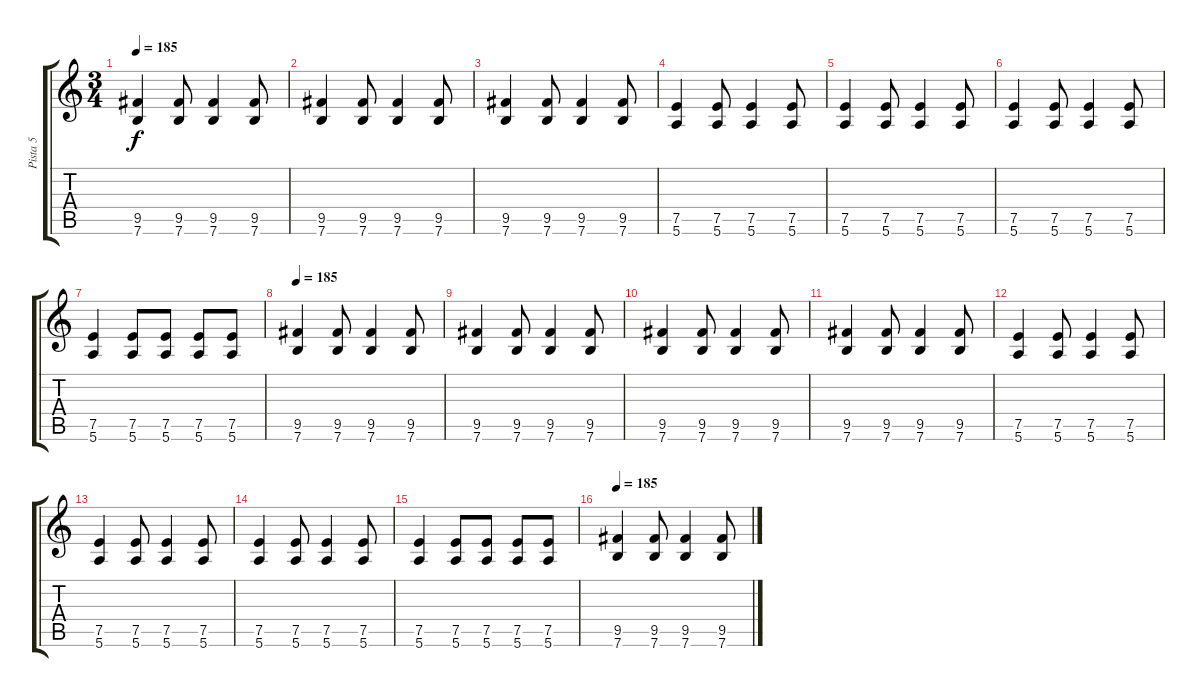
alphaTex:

\track ("Pista 5" "Pista 5") {instrument distortionguitar}
\staff {score tabs}
\tuning (E4 B3 G3 D3 A2 E2) {hide}
\ts (3 4)
\tempo 185
\clef g2
\ks c
(9.5 7.6).4{dy f} (9.5 7.6).8 (9.5 7.6).4 (9.5 7.6).8 |
(9.5 7.6).4 (9.5 7.6).8 (9.5 7.6).4 (9.5 7.6).8 |
(9.5 7.6).4 (9.5 7.6).8 (9.5 7.6).4 (9.5 7.6).8 |
(7.5 5.6).4 (7.5 5.6).8 (7.5 5.6).4 (7.5 5.6).8 |
(7.5 5.6).4 (7.5 5.6).8 (7.5 5.6).4 (7.5 5.6).8 |
(7.5 5.6).4 (7.5 5.6).8 (7.5 5.6).4 (7.5 5.6).8 |
(7.5 5.6).4 (7.5 5.6).8 (7.5 5.6).8 (7.5 5.6).8 (7.5 5.6).8 |
\tempo 185
(9.5 7.6).4 (9.5 7.6).8 (9.5 7.6).4 (9.5 7.6).8 |
(9.5 7.6).4 (9.5 7.6).8 (9.5 7.6).4 (9.5 7.6).8 |
(9.5 7.6).4 (9.5 7.6).8 (9.5 7.6).4 (9.5 7.6).8 |
(9.5 7.6).4 (9.5 7.6).8 (9.5 7.6).4 (9.5 7.6).8 |
(7.5 5.6).4 (7.5 5.6).8 (7.5 5.6).4 (7.5 5.6).8 |
(7.5 5.6).4 (7.5 5.6).8 (7.5 5.6).4 (7.5 5.6).8 |
(7.5 5.6).4 (7.5 5.6).8 (7.5 5.6).4 (7.5 5.6).8 |
(7.5 5.6).4 (7.5 5.6).8 (7.5 5.6).8 (7.5 5.6).8 (7.5 5.6).8 |
\tempo 185
(9.5 7.6).4 (9.5 7.6).8 (9.5 7.6).4 (9.5 7.6).8
